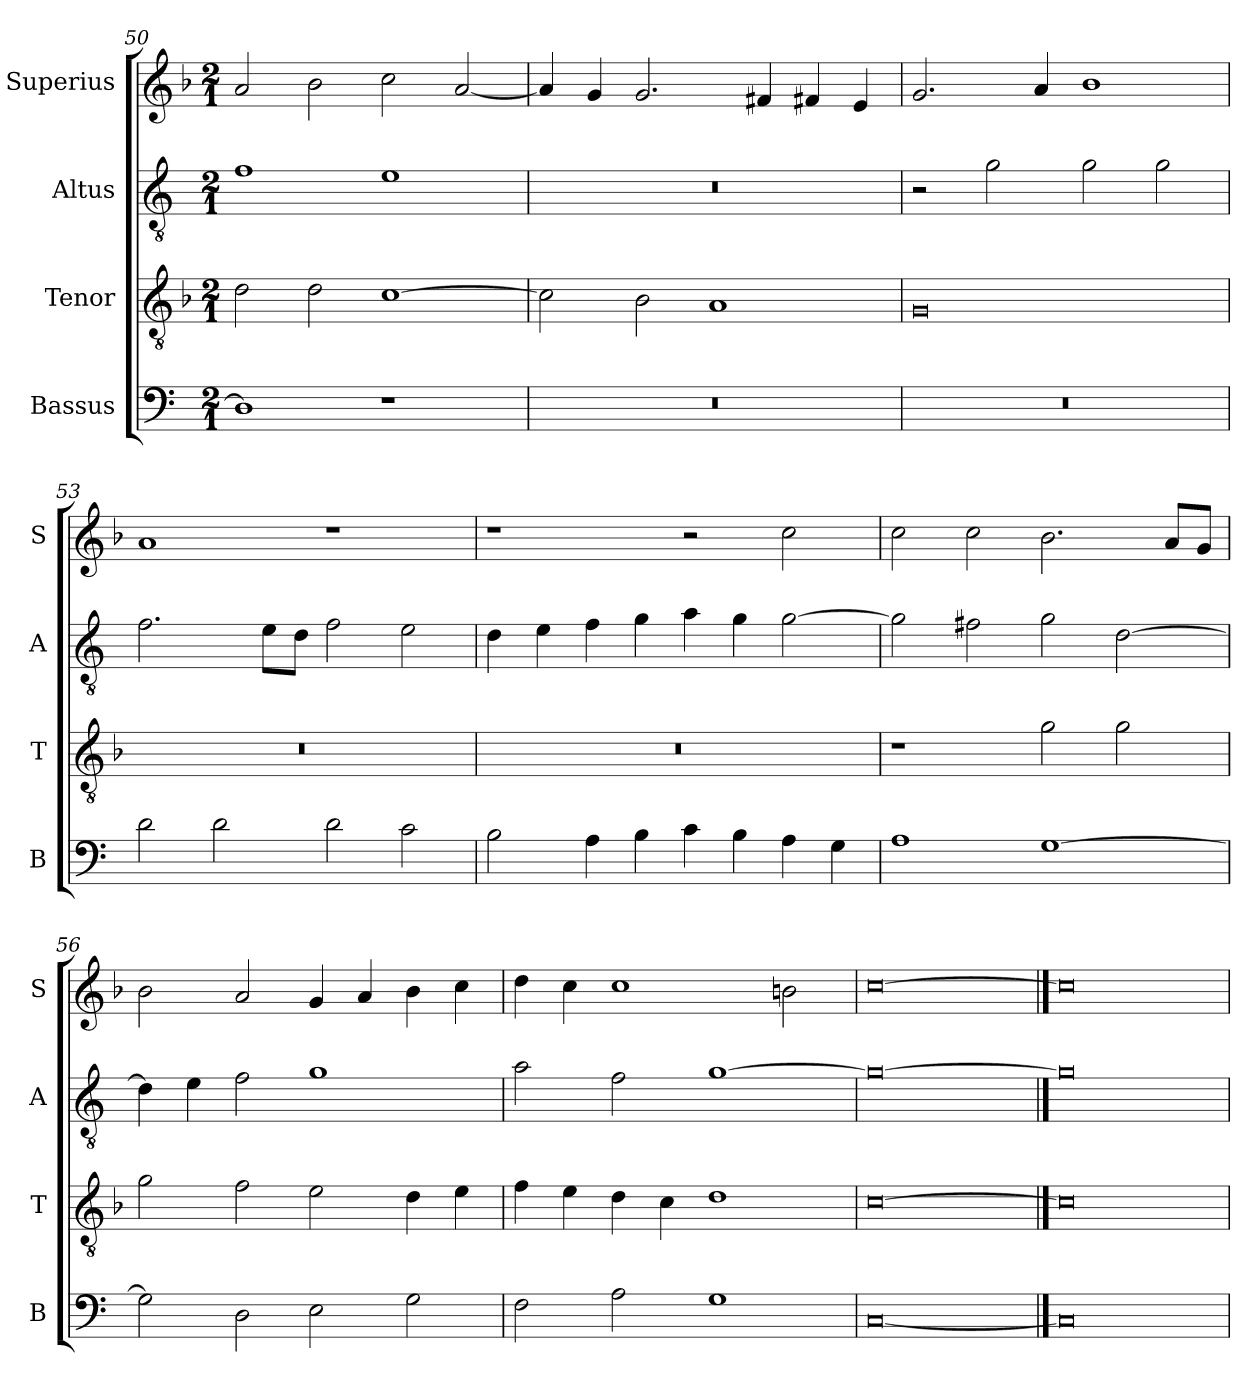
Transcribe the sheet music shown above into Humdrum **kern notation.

**kern	**kern	**kern	**kern
*part4	*part3	*part2	*part1
*staff4	*staff3	*staff2	*staff1
*I"Bassus	*I"Tenor	*I"Altus	*I"Superius
*I'B	*I'T	*I'A	*I'S
*clefF4	*clefGv2	*clefGv2	*clefG2
*k[]	*k[b-]	*k[]	*k[b-]
*C:	*F:	*C:	*F:
*M2/1	*M2/1	*M2/1	*M2/1
=50	=50	=50	=50
1D]	2d	1f	2a
.	2d	.	2b-
1r	[1c	1e	2cc
.	.	.	[2a
=51	=51	=51	=51
0r	2c]	0r	4a]
.	.	.	4g
.	2B-	.	2.g
.	1A	.	.
.	.	.	4f#X
.	.	.	4f#X
.	.	.	4e
=52	=52	=52	=52
0r	0G	2r	2.g
.	.	2g	.
.	.	.	4a
.	.	2g	1b-
.	.	2g	.
=53	=53	=53	=53
2d	0r	2.f	1a
2d	.	.	.
.	.	8eL	.
.	.	8dJ	.
2d	.	2f	1r
2c	.	2e	.
=54	=54	=54	=54
2B	0r	4d	1r
.	.	4e	.
4A	.	4f	.
4B	.	4g	.
4c	.	4a	2r
4B	.	4g	.
4A	.	[2g	2cc
4G	.	.	.
=55	=55	=55	=55
1A	1r	2g]	2cc
.	.	2f#X	2cc
[1G	2g	2g	2.b-
.	2g	[2d	.
.	.	.	8aL
.	.	.	8gJ
=56	=56	=56	=56
2G]	2g	4d]	2b-
.	.	4e	.
2D	2f	2f	2a
2E	2e	1g	4g
.	.	.	4a
2G	4d	.	4b-
.	4e	.	4cc
=57	=57	=57	=57
2F	4f	2a	4dd
.	4e	.	4cc
2A	4d	2f	1cc
.	4c	.	.
1G	1d	[1g	.
.	.	.	2bn
=58	=58	=58	=58
[0C	[0c	0g_	[0cc
==59	==59	==59	==59
0C]	0c]	0g]	0cc]
=	=	=	=
*-	*-	*-	*-
